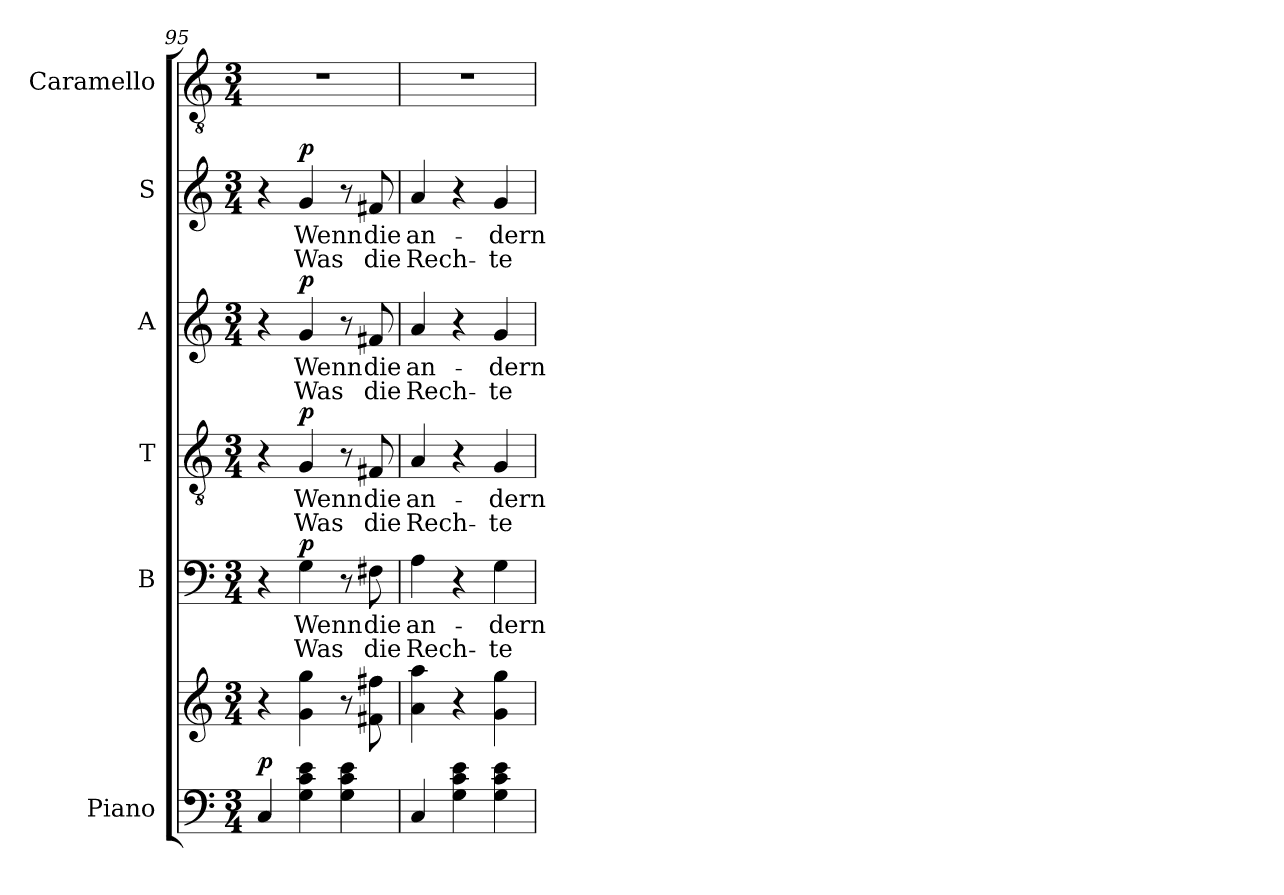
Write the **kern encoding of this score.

**kern	**kern	**dynam	**kern	**text	**text	**dynam	**kern	**text	**text	**dynam	**kern	**text	**text	**dynam	**kern	**text	**text	**dynam	**kern
*part6	*part6	*part6	*part5	*part5	*part5	*part5	*part4	*part4	*part4	*part4	*part3	*part3	*part3	*part3	*part2	*part2	*part2	*part2	*part1
*staff7	*staff6	*staff6/7	*staff5	*staff5	*staff5	*staff5	*staff4	*staff4	*staff4	*staff4	*staff3	*staff3	*staff3	*staff3	*staff2	*staff2	*staff2	*staff2	*staff1
*I"Piano	*	*	*I"B	*	*	*	*I"T	*	*	*	*I"A	*	*	*	*I"S	*	*	*	*I"Caramello
*I'Pno	*	*	*I'B	*	*	*	*I'T	*	*	*	*I'A	*	*	*	*I'S	*	*	*	*
*clefF4	*clefG2	*	*clefF4	*	*	*	*clefGv2	*	*	*	*clefG2	*	*	*	*clefG2	*	*	*	*clefGv2
*k[]	*k[]	*	*k[]	*	*	*	*k[]	*	*	*	*k[]	*	*	*	*k[]	*	*	*	*k[]
*M3/4	*M3/4	*	*M3/4	*	*	*	*M3/4	*	*	*	*M3/4	*	*	*	*M3/4	*	*	*	*M3/4
=95	=95	=95	=95	=95	=95	=95	=95	=95	=95	=95	=95	=95	=95	=95	=95	=95	=95	=95	=95
!	!	!LO:DY:a=2	!	!	!	!	!	!	!	!	!	!	!	!	!	!	!	!	!
4C/	4r	p	4r	.	.	.	4r	.	.	.	4r	.	.	.	4r	.	.	.	2.r
!	!	!	!	!LO:LY:b	!LO:LY:b	!LO:DY:a	!	!LO:LY:b	!LO:LY:b	!LO:DY:a	!	!LO:LY:b	!LO:LY:b	!LO:DY:a	!	!LO:LY:b	!LO:LY:b	!LO:DY:a	!
4G\ 4c\ 4e\	4g\ 4gg\	.	4G\	Wenn	Was	p	4G/	Wenn	Was	p	4g/	Wenn	Was	p	4g/	Wenn	Was	p	.
4G\ 4c\ 4e\	8r	.	8r	.	.	.	8r	.	.	.	8r	.	.	.	8r	.	.	.	.
!	!	!	!	!LO:LY:b	!LO:LY:b	!	!	!LO:LY:b	!LO:LY:b	!	!	!LO:LY:b	!LO:LY:b	!	!	!LO:LY:b	!LO:LY:b	!	!
.	8f#X\ 8ff#X\	.	8F#X\	die	die	.	8F#X/	die	die	.	8f#X/	die	die	.	8f#X/	die	die	.	.
=96	=96	=96	=96	=96	=96	=96	=96	=96	=96	=96	=96	=96	=96	=96	=96	=96	=96	=96	=96
!	!	!	!	!LO:LY:b	!LO:LY:b	!	!	!LO:LY:b	!LO:LY:b	!	!	!LO:LY:b	!LO:LY:b	!	!	!LO:LY:b	!LO:LY:b	!	!
4C/	4a\ 4aa\	.	4A\	an-	Rech-	.	4A/	an-	Rech-	.	4a/	an-	Rech-	.	4a/	an-	Rech-	.	2.r
4G\ 4c\ 4e\	4r	.	4r	.	.	.	4r	.	.	.	4r	.	.	.	4r	.	.	.	.
!	!	!	!	!LO:LY:b	!LO:LY:b	!	!	!LO:LY:b	!LO:LY:b	!	!	!LO:LY:b	!LO:LY:b	!	!	!LO:LY:b	!LO:LY:b	!	!
4G\ 4c\ 4e\	4g\ 4gg\	.	4G\	-dern	-te	.	4G/	-dern	-te	.	4g/	-dern	-te	.	4g/	-dern	-te	.	.
=	=	=	=	=	=	=	=	=	=	=	=	=	=	=	=	=	=	=	=
*-	*-	*-	*-	*-	*-	*-	*-	*-	*-	*-	*-	*-	*-	*-	*-	*-	*-	*-	*-
